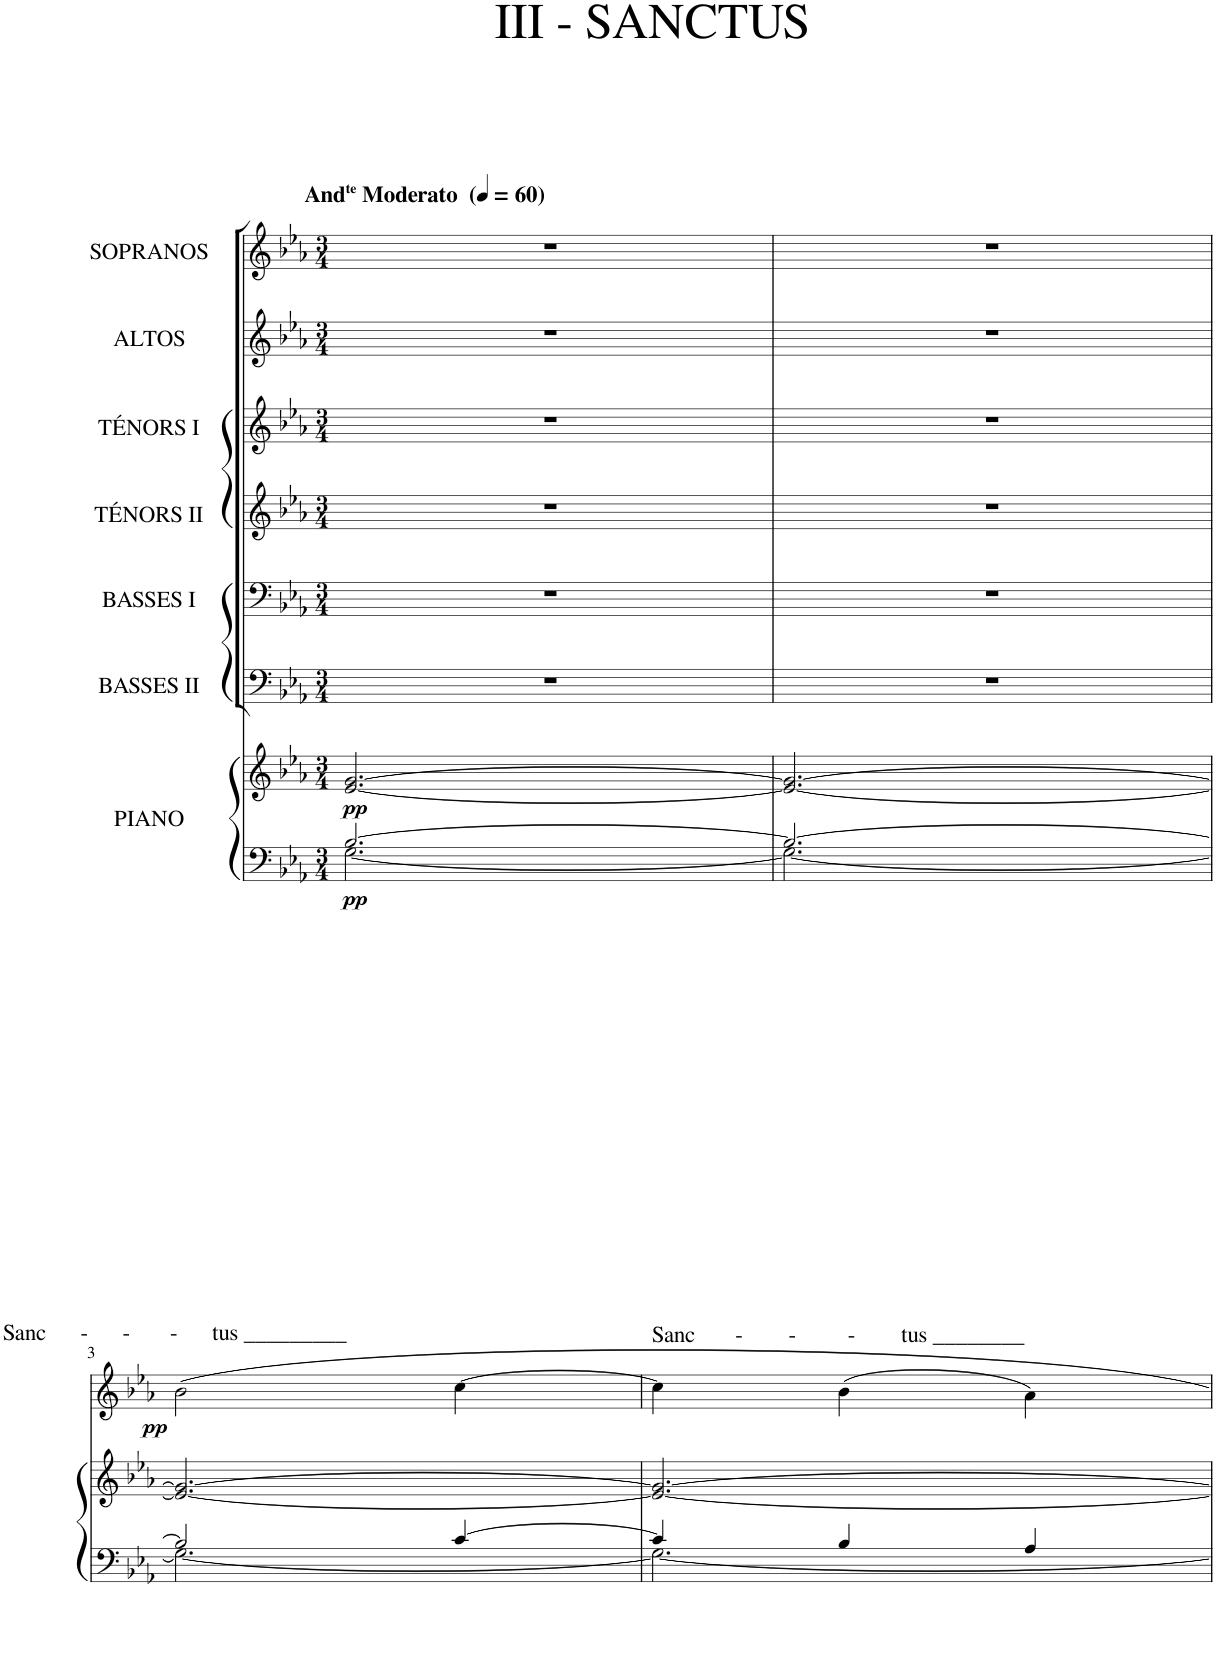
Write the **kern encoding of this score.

**kern	**kern	**dynam	**kern	**kern	**kern	**kern	**kern	**kern	**dynam
*part7	*part7	*part7	*part6	*part5	*part4	*part3	*part2	*part1	*part1
*staff8	*staff7	*staff7/8	*staff6	*staff5	*staff4	*staff3	*staff2	*staff1	*staff1
*I"PIANO	*	*	*I"BASSES II	*I"BASSES I	*I"TÉNORS II	*I"TÉNORS I	*I"ALTOS	*I"SOPRANOS	*
*I'Pno	*	*	*	*	*	*	*	*	*
*clefF4	*clefG2	*	*clefF4	*clefF4	*clefG2	*clefG2	*clefG2	*clefG2	*
*k[b-e-a-]	*k[b-e-a-]	*	*k[b-e-a-]	*k[b-e-a-]	*k[b-e-a-]	*k[b-e-a-]	*k[b-e-a-]	*k[b-e-a-]	*
*M3/4	*M3/4	*	*M3/4	*M3/4	*M3/4	*M3/4	*M3/4	*M3/4	*
*MM60	*MM60	*	*MM60	*MM60	*MM60	*MM60	*MM60	*MM60	*
=1	=1	=1	=1	=1	=1	=1	=1	=1	=1
*^	*	*	*	*	*	*	*	*	*
!	!	!	!	!	!	!	!	!	!LO:TX:a:B:t=And	!
!	!	!	!	!	!	!	!	!	!LO:TX:a:t=te	!
!	!	!	!	!	!	!	!	!	!LO:TX:a:t=Moderato	!
!	!	!	!LO:DY:b=2	!	!	!	!	!	!	!
!	!	!	!LO:DY:n=1:b	!	!	!	!	!	!	!
[2.B-/	[2.G\	[2.e-/ [2.g/	pp pp	2.r	2.r	2.r	2.r	2.r	2.r	.
=2	=2	=2	=2	=2	=2	=2	=2	=2	=2	=2
2.B-/_	2.G\_	2.e-/_ 2.g/_	.	2.r	2.r	2.r	2.r	2.r	2.r	.
!!LO:LB:g=z
=3	=3	=3	=3	=3	=3	=3	=3	=3	=3	=3
!	!	!	!	!	!	!	!	!	!LO:TX:a:t=Sanc      -      -       -      tus _________	!
!	!	!	!	!	!	!	!	!	!	!LO:DY:b
2B-/]	2.G\_	2.e-/_ 2.g/_	.	2.r	2.r	2.r	2.r	2.r	2b-\	pp
[4c/	.	.	.	.	.	.	.	.	[4cc\	.
=4	=4	=4	=4	=4	=4	=4	=4	=4	=4	=4
4c/]	2.G\_	2.e-/_ 2.g/_	.	2.r	2.r	2.r	2.r	2.r	4cc\]	.
!	!	!	!	!	!	!	!	!	!LO:TX:a:t=Sanc       -        -         -        tus ________	!
4B-/	.	.	.	.	.	.	.	.	(4b-\	.
4A-/	.	.	.	.	.	.	.	.	4a-\)	.
*v	*v	*	*	*	*	*	*	*	*	*
=	=	=	=	=	=	=	=	=	=
*-	*-	*-	*-	*-	*-	*-	*-	*-	*-
